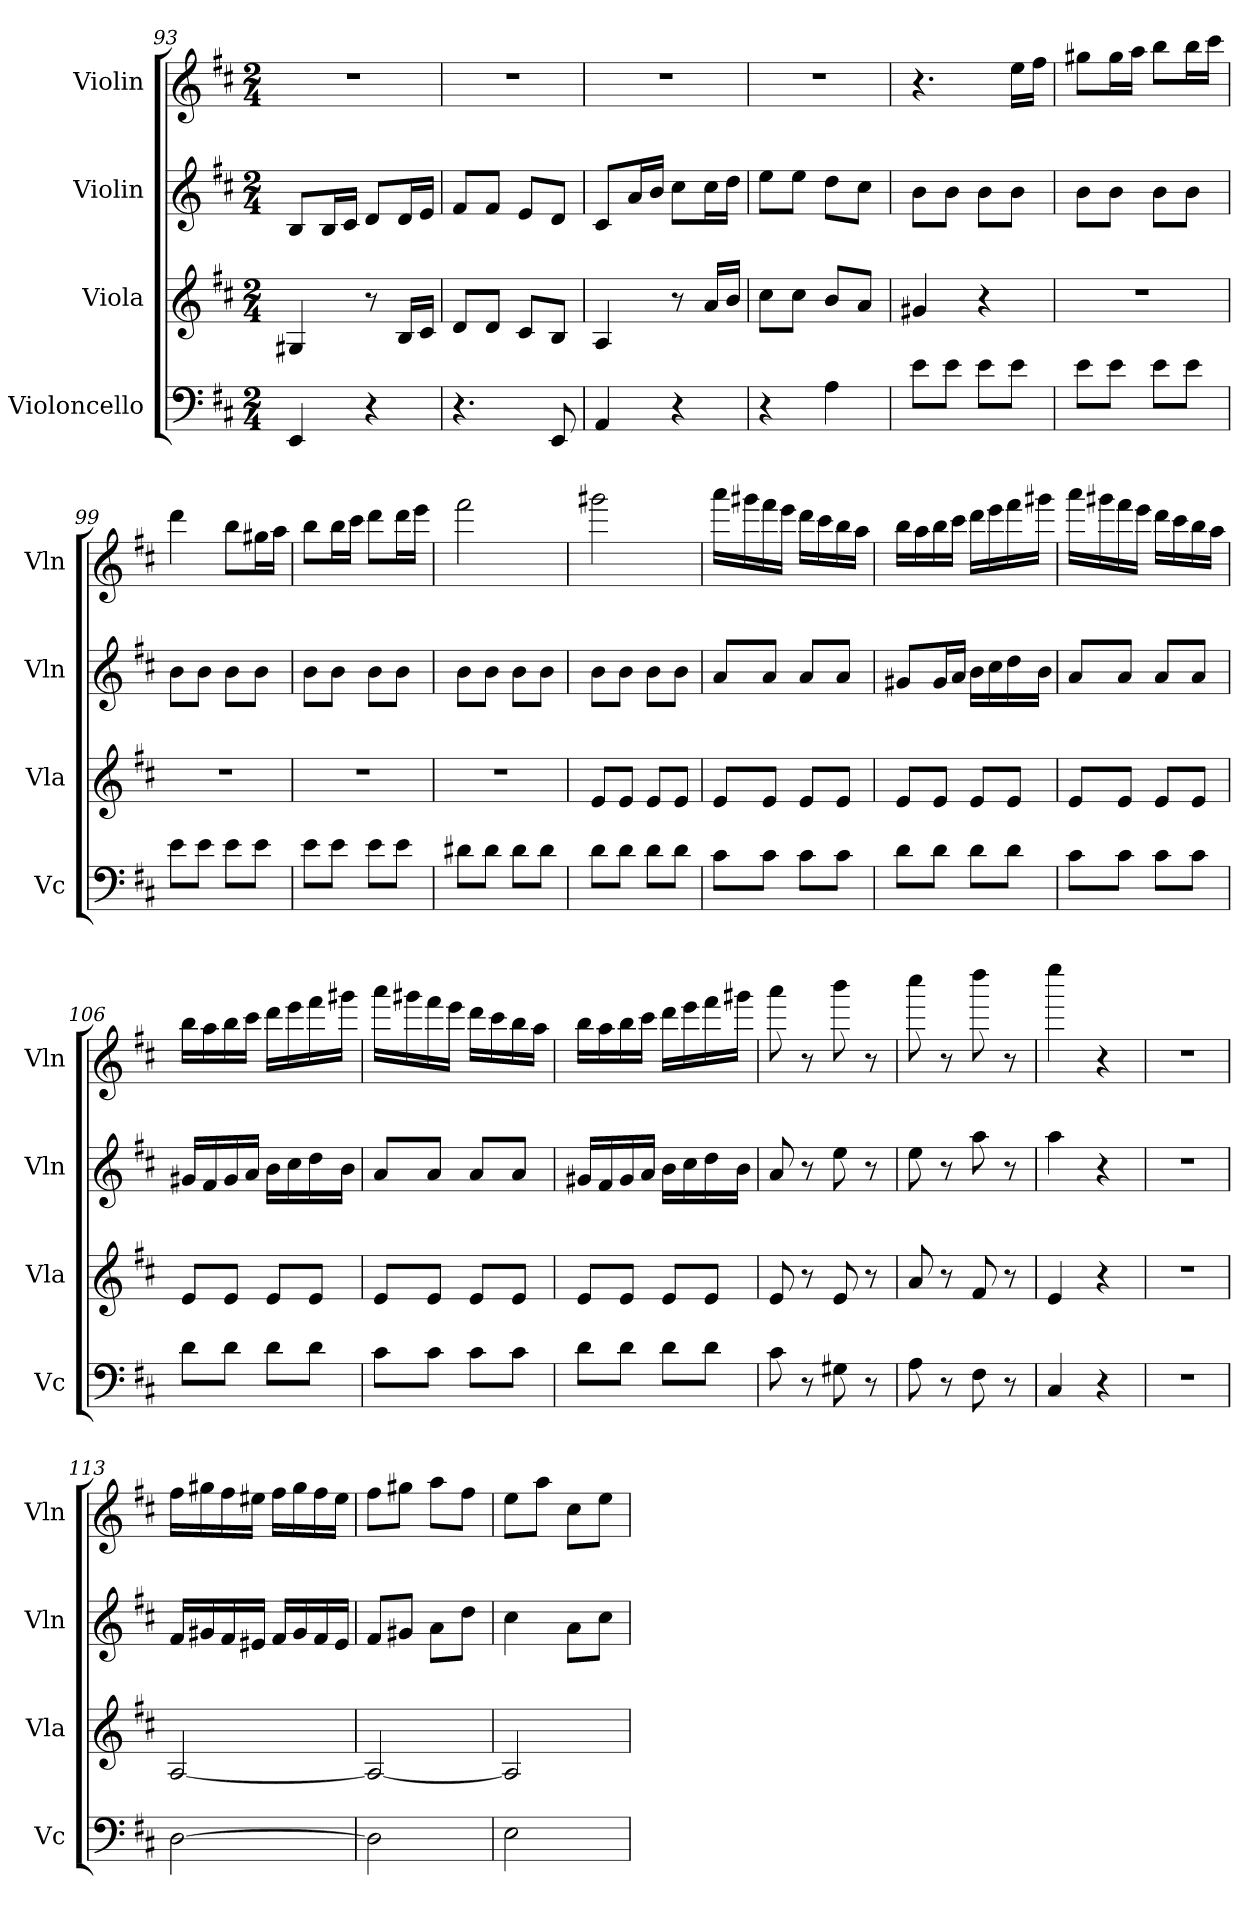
**kern	**kern	**kern	**kern
*part4	*part3	*part2	*part1
*staff4	*staff3	*staff2	*staff1
*I"Violoncello	*I"Viola	*I"Violin	*I"Violin
*I'Vc	*I'Vla	*I'Vln	*I'Vln
*clefF4	*clefG2	*clefG2	*clefG2
*k[f#c#]	*k[f#c#]	*k[f#c#]	*k[f#c#]
*M2/4	*M2/4	*M2/4	*M2/4
=93	=93	=93	=93
4EE/	4G#X/	8B/L	2r
.	.	16B/L	.
.	.	16c#/JJ	.
4r	8r	8d/L	.
.	16B/LL	16d/L	.
.	16c#/JJ	16e/JJ	.
=94	=94	=94	=94
4.r	8d/L	8f#/L	2r
.	8d/J	8f#/J	.
.	8c#/L	8e/L	.
8EE/	8B/J	8d/J	.
=95	=95	=95	=95
4AA/	4A/	8c#/L	2r
.	.	16a/L	.
.	.	16b/JJ	.
4r	8r	8cc#\L	.
.	16a/LL	16cc#\L	.
.	16b/JJ	16dd\JJ	.
=96	=96	=96	=96
4r	8cc#\L	8ee\L	2r
.	8cc#\J	8ee\J	.
4A\	8b/L	8dd\L	.
.	8a/J	8cc#\J	.
=97	=97	=97	=97
8e\L	4g#X/	8b\L	4.r
8e\J	.	8b\J	.
8e\L	4r	8b\L	.
8e\J	.	8b\J	16ee\LL
.	.	.	16ff#\JJ
=98	=98	=98	=98
8e\L	2r	8b\L	8gg#X\L
8e\J	.	8b\J	16gg#\L
.	.	.	16aa\JJ
8e\L	.	8b\L	8bb\L
8e\J	.	8b\J	16bb\L
.	.	.	16ccc#\JJ
!!LO:LB:g=z
=99	=99	=99	=99
8e\L	2r	8b\L	4ddd\
8e\J	.	8b\J	.
8e\L	.	8b\L	8bb\L
8e\J	.	8b\J	16gg#X\L
.	.	.	16aa\JJ
=100	=100	=100	=100
8e\L	2r	8b\L	8bb\L
8e\J	.	8b\J	16bb\L
.	.	.	16ccc#\JJ
8e\L	.	8b\L	8ddd\L
8e\J	.	8b\J	16ddd\L
.	.	.	16eee\JJ
=101	=101	=101	=101
8d#X\L	2r	8b\L	2fff#\
8d#\J	.	8b\J	.
8d#\L	.	8b\L	.
8d#\J	.	8b\J	.
=102	=102	=102	=102
8d\L	8e/L	8b\L	2ggg#X\
8d\J	8e/J	8b\J	.
8d\L	8e/L	8b\L	.
8d\J	8e/J	8b\J	.
=103	=103	=103	=103
8c#\L	8e/L	8a/L	16aaa\LL
.	.	.	16ggg#X\
8c#\J	8e/J	8a/J	16fff#\
.	.	.	16eee\JJ
8c#\L	8e/L	8a/L	16ddd\LL
.	.	.	16ccc#\
8c#\J	8e/J	8a/J	16bb\
.	.	.	16aa\JJ
!!LO:LB:g=z
=104	=104	=104	=104
8d\L	8e/L	8g#X/L	16bb\LL
.	.	.	16aa\
8d\J	8e/J	16g#/L	16bb\
.	.	16a/JJ	16ccc#\JJ
8d\L	8e/L	16b\LL	16ddd\LL
.	.	16cc#\	16eee\
8d\J	8e/J	16dd\	16fff#\
.	.	16b\JJ	16ggg#X\JJ
=105	=105	=105	=105
8c#\L	8e/L	8a/L	16aaa\LL
.	.	.	16ggg#X\
8c#\J	8e/J	8a/J	16fff#\
.	.	.	16eee\JJ
8c#\L	8e/L	8a/L	16ddd\LL
.	.	.	16ccc#\
8c#\J	8e/J	8a/J	16bb\
.	.	.	16aa\JJ
=106	=106	=106	=106
8d\L	8e/L	16g#X/LL	16bb\LL
.	.	16f#/	16aa\
8d\J	8e/J	16g#/	16bb\
.	.	16a/JJ	16ccc#\JJ
8d\L	8e/L	16b\LL	16ddd\LL
.	.	16cc#\	16eee\
8d\J	8e/J	16dd\	16fff#\
.	.	16b\JJ	16ggg#X\JJ
=107	=107	=107	=107
8c#\L	8e/L	8a/L	16aaa\LL
.	.	.	16ggg#X\
8c#\J	8e/J	8a/J	16fff#\
.	.	.	16eee\JJ
8c#\L	8e/L	8a/L	16ddd\LL
.	.	.	16ccc#\
8c#\J	8e/J	8a/J	16bb\
.	.	.	16aa\JJ
!!LO:PB:g=z
=108	=108	=108	=108
8d\L	8e/L	16g#X/LL	16bb\LL
.	.	16f#/	16aa\
8d\J	8e/J	16g#/	16bb\
.	.	16a/JJ	16ccc#\JJ
8d\L	8e/L	16b\LL	16ddd\LL
.	.	16cc#\	16eee\
8d\J	8e/J	16dd\	16fff#\
.	.	16b\JJ	16ggg#X\JJ
=109	=109	=109	=109
8c#\	8e/	8a/	8aaa\
8r	8r	8r	8r
8G#X\	8e/	8ee\	8bbb\
8r	8r	8r	8r
=110	=110	=110	=110
8A\	8a/	8ee\	8cccc#\
8r	8r	8r	8r
8F#\	8f#/	8aa\	8dddd\
8r	8r	8r	8r
=111	=111	=111	=111
4C#/	4e/	4aa\	4eeee\
4r	4r	4r	4r
=112	=112	=112	=112
2r	2r	2r	2r
=113	=113	=113	=113
[2D\	[2A/	16f#/LL	16ff#\LL
.	.	16g#X/	16gg#X\
.	.	16f#/	16ff#\
.	.	16e#X/JJ	16ee#X\JJ
.	.	16f#/LL	16ff#\LL
.	.	16g#/	16gg#\
.	.	16f#/	16ff#\
.	.	16e#/JJ	16ee#\JJ
=114	=114	=114	=114
2D\]	2A/_	8f#/L	8ff#\L
.	.	8g#X/J	8gg#X\J
.	.	8a\L	8aa\L
.	.	8dd\J	8ff#\J
!!LO:LB:g=z
=115	=115	=115	=115
2E\	2A/]	4cc#\	8ee\L
.	.	.	8aa\J
.	.	8a\L	8cc#\L
.	.	8cc#\J	8ee\J
=	=	=	=
*-	*-	*-	*-
